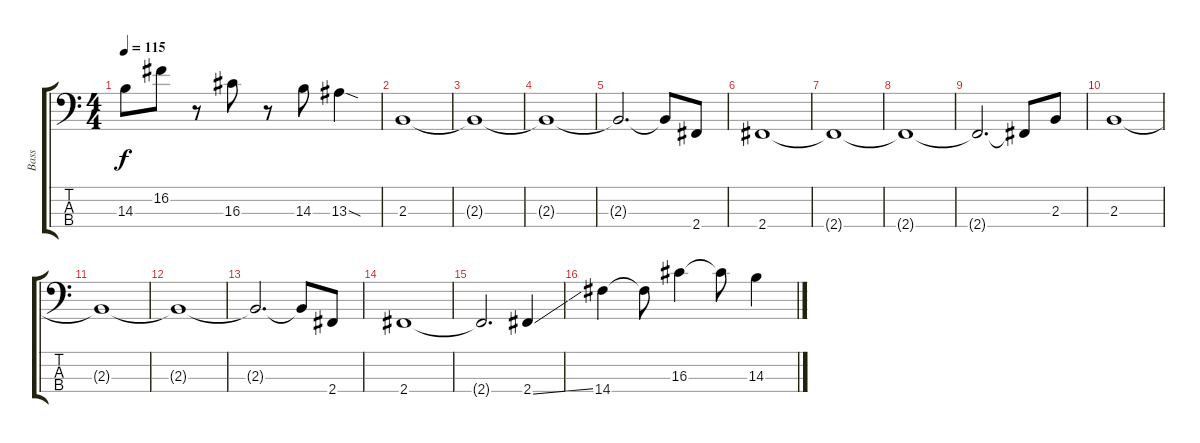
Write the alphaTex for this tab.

\track ("Bass" "Bass") {instrument electricbassfinger}
\staff {score tabs}
\tuning (G2 D2 A1 E1) {hide}
\ts (4 4)
\tempo 115
\clef f4
\ks c
14.3{t}.8{dy f} 16.2.8 r.8 16.3.8 r.8 14.3.8 13.3{sod}.4 |
2.3.1 |
2.3{t}.1 |
2.3{t}.1 |
2.3{t}.2{d} 2.3{t}.8 2.4.8 |
2.4.1 |
2.4{t}.1 |
2.4{t}.1 |
2.4{t}.2{d} 2.4{t}.8 2.3.8 |
2.3.1 |
2.3{t}.1 |
2.3{t}.1 |
2.3{t}.2{d} 2.3{t}.8 2.4.8 |
2.4.1 |
2.4{t}.2{d} 2.4{ss}.4 |
14.4.4 14.4{t}.8 16.3.4 16.3{t}.8 14.3.4
